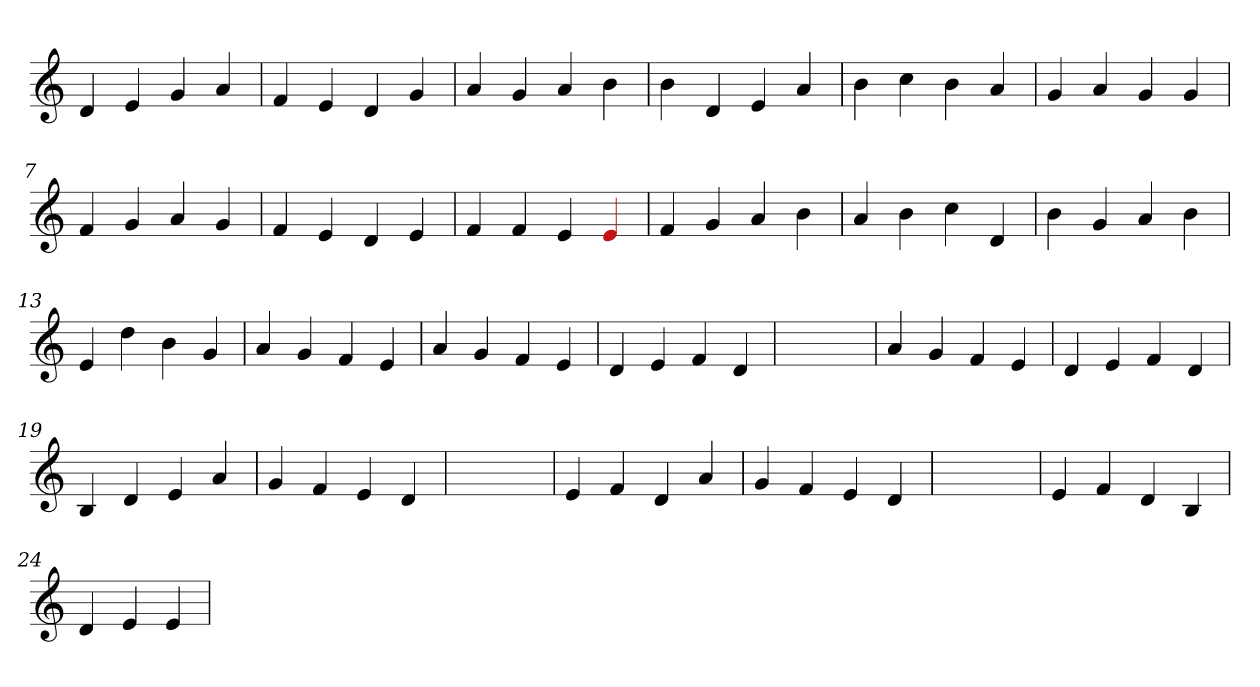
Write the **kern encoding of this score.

**kern
*part1
*staff1
*clefG2
=1
4d
4e
4g
4a
=2
4f
4e
4d
4g
=3
4a
4g
4a
4b
=4
4b
4d
4e
4a
=5
4b
4cc
4b
4a
=6
4g
4a
4g
4g
=7
4f
4g
4a
4g
=8
4f
4e
4d
4e
=9
4f
4f
4e
4Re
=10
4f
4g
4a
4b
=11
4a
4b
4cc
4d
=12
4b
4g
4a
4b
=13
4e
4dd
4b
4g
=14
4a
4g
4f
4e
=15
4a
4g
4f
4e
=16
4d
4e
4f
4d
=17
1ryy
=17
4a
4g
4f
4e
=18
4d
4e
4f
4d
=19
4B
4d
4e
4a
=20
4g
4f
4e
4d
=21
1ryy
=21
4e
4f
4d
4a
=22
4g
4f
4e
4d
=23
1ryy
=23
4e
4f
4d
4B
=24
4d
4e
4e
=
*-
